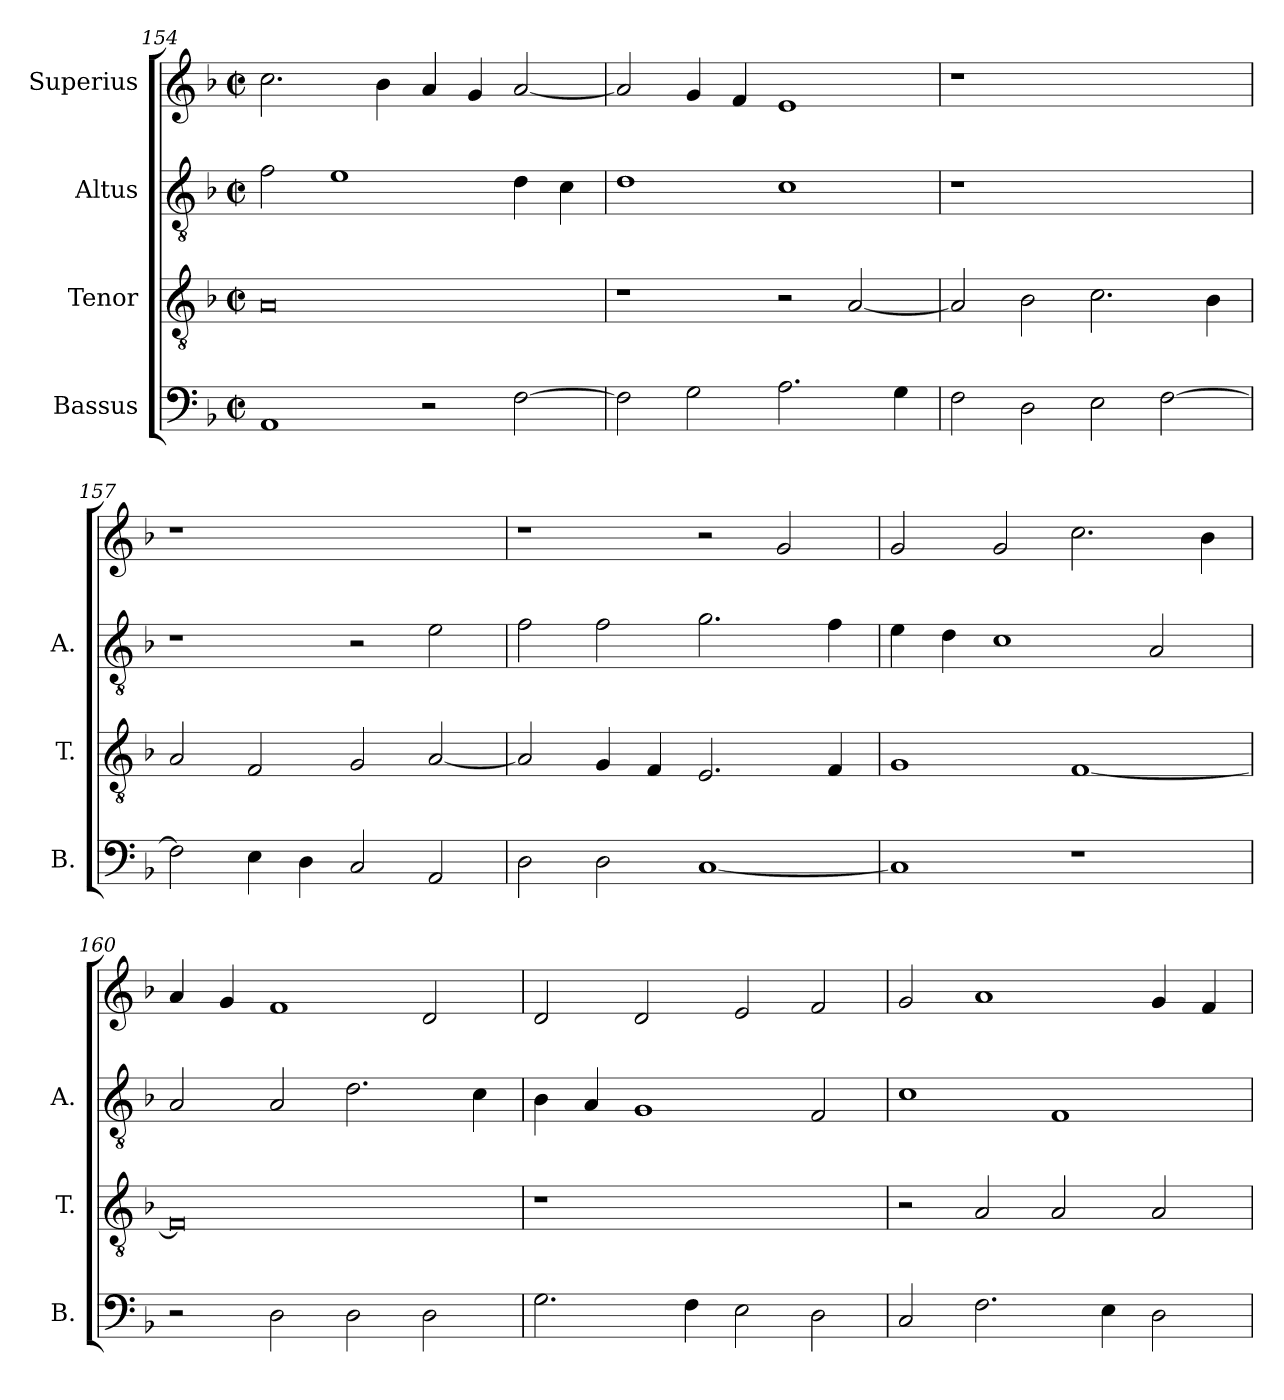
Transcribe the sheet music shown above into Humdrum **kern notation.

**kern	**kern	**kern	**kern
*part4	*part3	*part2	*part1
*staff4	*staff3	*staff2	*staff1
*I"Bassus	*I"Tenor	*I"Altus	*I"Superius
*I'B.	*I'T.	*I'A.	*
*clefF4	*clefGv2	*clefGv2	*clefG2
*	*ITrd7c12	*ITrd7c12	*
*k[b-]	*k[b-]	*k[b-]	*k[b-]
*F:	*F:	*F:	*F:
*M2/2	*M2/2	*M2/2	*M2/2
*met(c|)	*met(c|)	*met(c|)	*met(c|)
=154	=154	=154	=154
1AAi	0AAi	2Fi\	2.cci\
.	.	1Ei	.
.	.	.	4b-i\
2r	.	.	4ai/
.	.	.	4gi/
[>2Fi\	.	4Di\	[<2ai/
.	.	4Ci\	.
=155	=155	=155	=155
2Fi\]	1r	1Di	2ai/]
2Gi\	.	.	4gi/
.	.	.	4fi/
2.Ai\	2r	1Ci	1ei
.	[<2AAi/	.	.
4Gi\	.	.	.
!!LO:PB:g=z
=156	=156	=156	=156
!	!	!LO:N:vis=1	!LO:N:vis=1
2Fi\	2AAi/]	1r	1r
2Di\	2BB-i\	.	.
2Ei\	2.Ci\	1ryy	1ryy
[>2Fi\	.	.	.
.	4BB-i\	.	.
=157	=157	=157	=157
!	!	!	!LO:N:vis=1
2Fi\]	2AAi/	1r	1r
4Ei\	2FFi/	.	.
4Di\	.	.	.
2Ci/	2GGi/	2r	1ryy
2AAi/	[<2AAi/	2Ei\	.
=158	=158	=158	=158
2Di\	2AAi/]	2Fi\	1r
2Di\	4GGi/	2Fi\	.
.	4FFi/	.	.
[<1Ci	2.EEi/	2.Gi\	2r
.	.	.	2gi/
.	4FFi/	4Fi\	.
=159	=159	=159	=159
1Ci]	1GGi	4Ei\	2gi/
.	.	4Di\	.
.	.	1Ci	2gi/
1r	[<1FFi	.	2.cci\
.	.	2AAi/	.
.	.	.	4b-i\
=160	=160	=160	=160
2r	0FFi]	2AAi/	4ai/
.	.	.	4gi/
2Di\	.	2AAi/	1fi
2Di\	.	2.Di\	.
2Di\	.	.	2di/
.	.	4Ci\	.
!!LO:LB:g=z
=161	=161	=161	=161
!	!LO:N:vis=1	!	!
2.Gi\	1r	4BB-i\	2di/
.	.	4AAi/	.
.	.	1GGi	2di/
4Fi\	.	.	.
2Ei\	1ryy	.	2ei/
2Di\	.	2FFi/	2fi/
=162	=162	=162	=162
2Ci/	2r	1Ci	2gi/
2.Fi\	2AAi/	.	1ai
.	2AAi/	1FFi	.
4Ei\	.	.	.
2Di\	2AAi/	.	4gi/
.	.	.	4fi/
=	=	=	=
*-	*-	*-	*-
